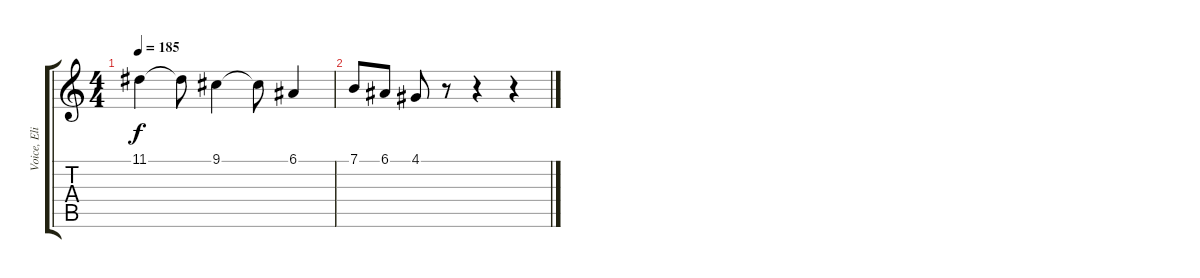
\track ("Voice, Elisa C. Martin" "Voice, Eli") {instrument lead1square}
\staff {score tabs}
\tuning (E4 B3 G3 D3 A2 E2) {hide}
\ts (4 4)
\tempo 185
\clef g2
\ks c
11.1.4{dy f} 11.1{t}.8 9.1.4 9.1{t}.8 6.1.4 |
7.1.8 6.1.8 4.1.8 r.8 r.4 r.4
